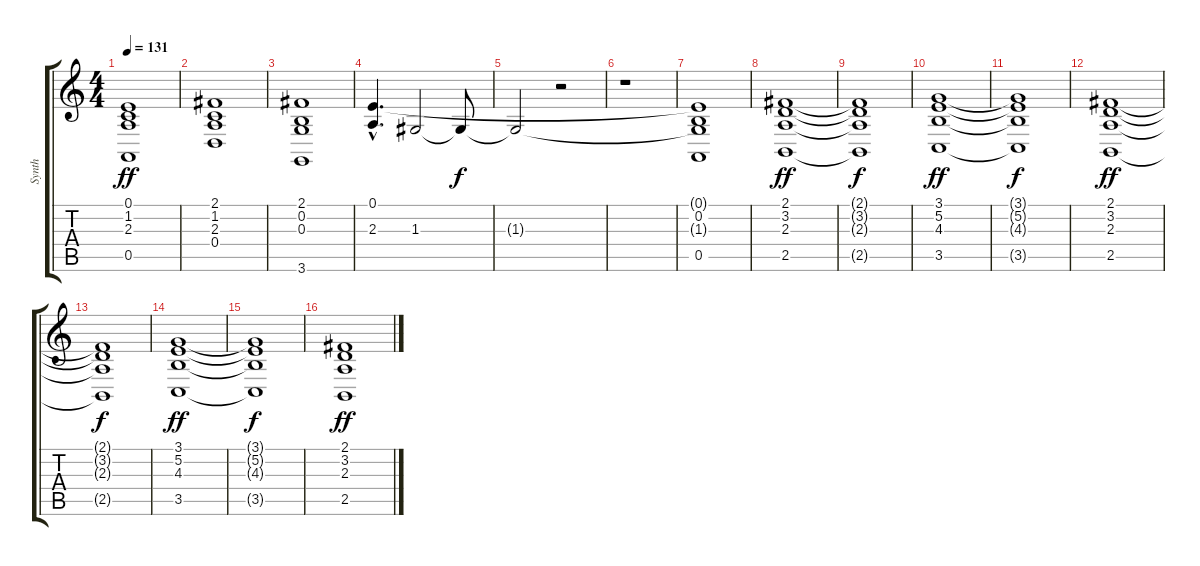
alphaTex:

\track ("Synth" "Synth") {instrument pad2warm}
\staff {score tabs}
\tuning (E4 B3 G3 D3 A2 E2) {hide}
\ts (4 4)
\tempo 131
\clef g2
\ks c
(0.1 1.2 2.3 0.5).1{dy ff} |
(2.1 1.2 2.3 0.4).1 |
(2.1 0.2 0.3 3.6).1 |
(0.1 2.3{hac}).4{d} 1.3.2 1.3{t}.8{dy f} |
1.3{t}.2 r.2 |
r.1 |
(0.1{t} 0.2 1.3{t} 0.5).1 |
(2.1 3.2 2.3 2.5).1{dy ff} |
(2.1{t} 3.2{t} 2.3{t} 2.5{t}).1{dy f} |
(3.1 5.2 4.3 3.5).1{dy ff} |
(3.1{t} 5.2{t} 4.3{t} 3.5{t}).1{dy f} |
(2.1 3.2 2.3 2.5).1{dy ff} |
(2.1{t} 3.2{t} 2.3{t} 2.5{t}).1{dy f} |
(3.1 5.2 4.3 3.5).1{dy ff} |
(3.1{t} 5.2{t} 4.3{t} 3.5{t}).1{dy f} |
(2.1 3.2 2.3 2.5).1{dy ff}
